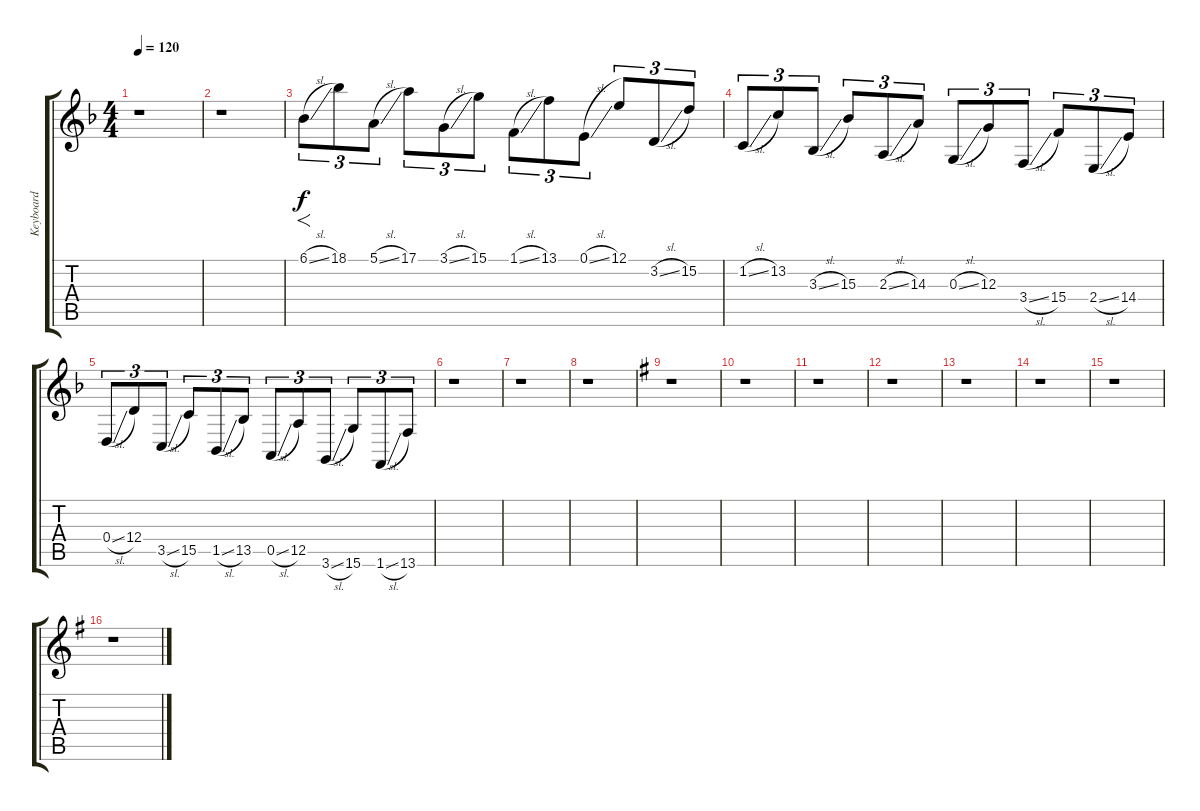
\track ("Keyboard" "Keyboard") {instrument acousticgrandpiano}
\staff {score tabs}
\tuning (E4 B3 G3 D3 A2 E2) {hide}
\ts (4 4)
\tempo 120
\clef g2
\ks dminor
r.1{dy f} |
r.1 |
6.1{sl}.8{f tu (3 2) instrument lead1square} 18.1.8{tu (3 2)} 5.1{sl}.8{tu (3 2)} 17.1.8{tu (3 2)} 3.1{sl}.8{tu (3 2)} 15.1.8{tu (3 2)} 1.1{sl}.8{tu (3 2)} 13.1.8{tu (3 2)} 0.1{sl}.8{tu (3 2)} 12.1.8{tu (3 2)} 3.2{sl}.8{tu (3 2)} 15.2.8{tu (3 2)} |
1.2{sl}.8{tu (3 2)} 13.2.8{tu (3 2)} 3.3{sl}.8{tu (3 2)} 15.3.8{tu (3 2)} 2.3{sl}.8{tu (3 2)} 14.3.8{tu (3 2)} 0.3{sl}.8{tu (3 2)} 12.3.8{tu (3 2)} 3.4{sl}.8{tu (3 2)} 15.4.8{tu (3 2) volume 0} 2.4{sl}.8{tu (3 2)} 14.4.8{tu (3 2)} |
0.4{sl}.8{tu (3 2)} 12.4.8{tu (3 2)} 3.5{sl}.8{tu (3 2)} 15.5.8{tu (3 2)} 1.5{sl}.8{tu (3 2)} 13.5.8{tu (3 2)} 0.5{sl}.8{tu (3 2)} 12.5.8{tu (3 2)} 3.6{sl}.8{tu (3 2)} 15.6.8{tu (3 2)} 1.6{sl}.8{tu (3 2)} 13.6.8{tu (3 2)} |
r.1 |
r.1 |
r.1 |
\ks eminor
r.1 |
r.1 |
r.1 |
r.1 |
r.1 |
r.1 |
r.1 |
r.1
